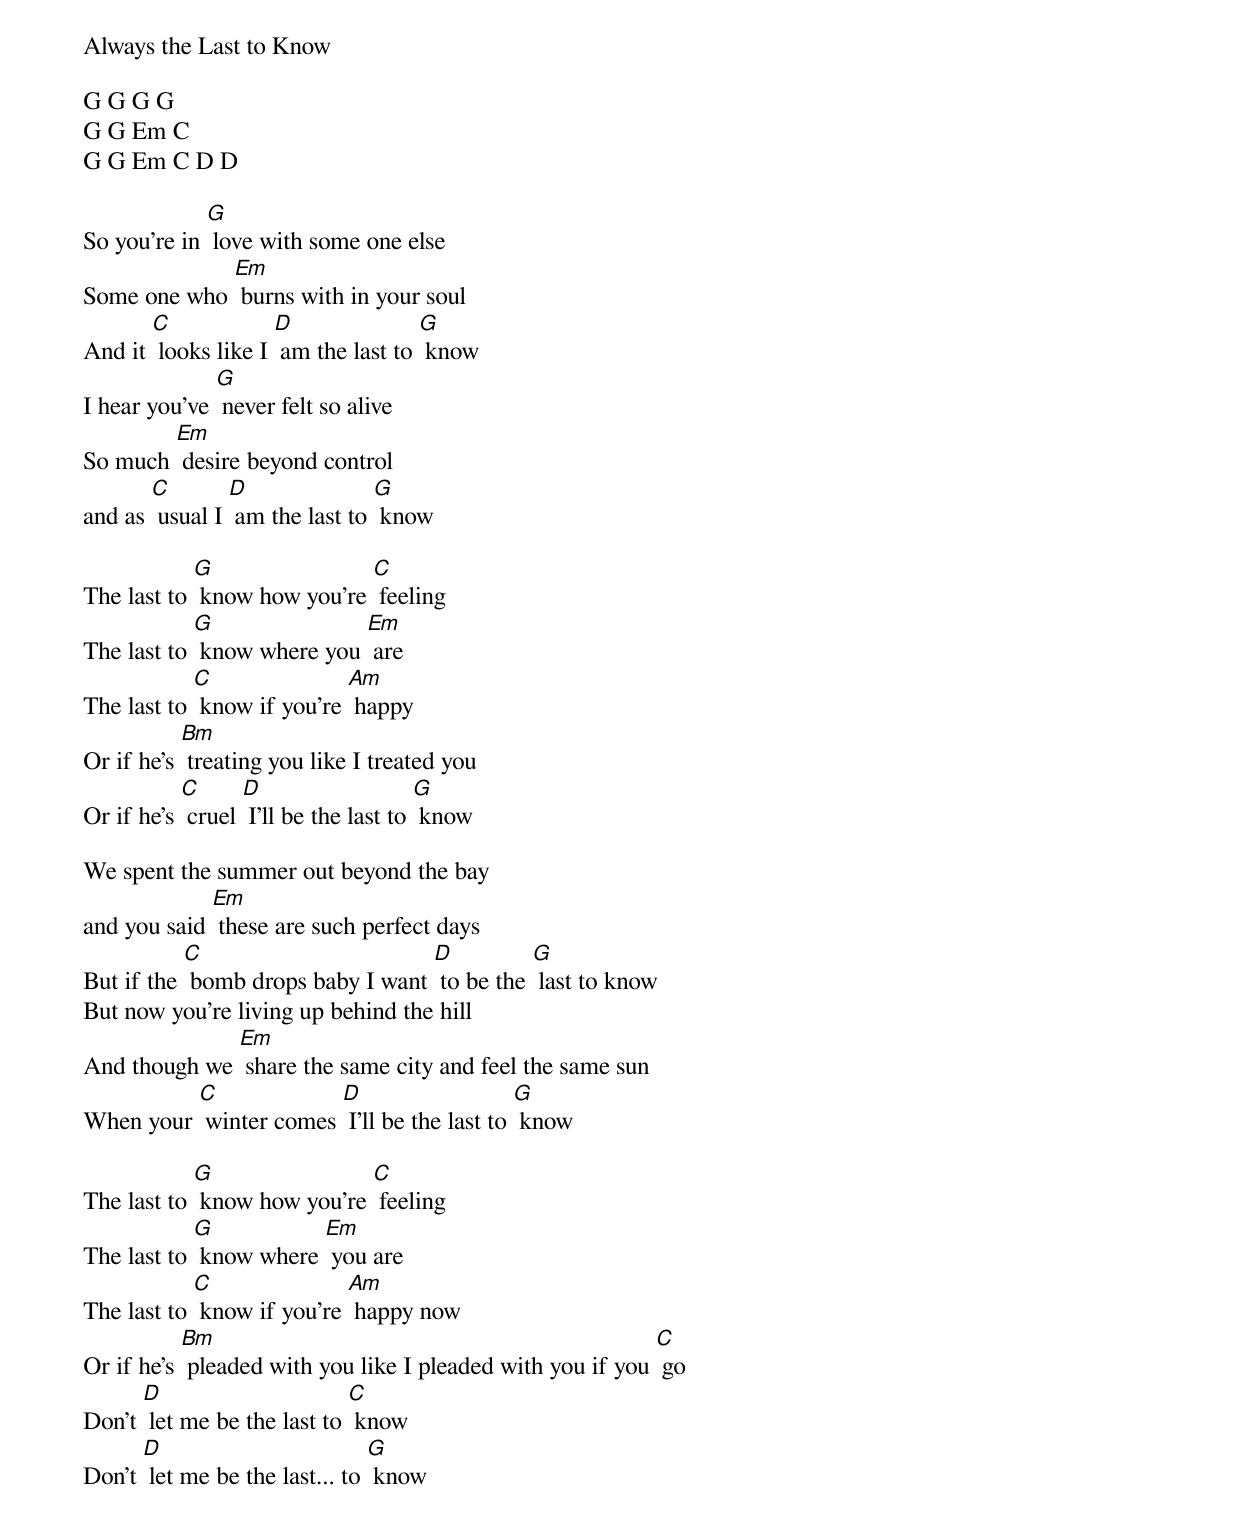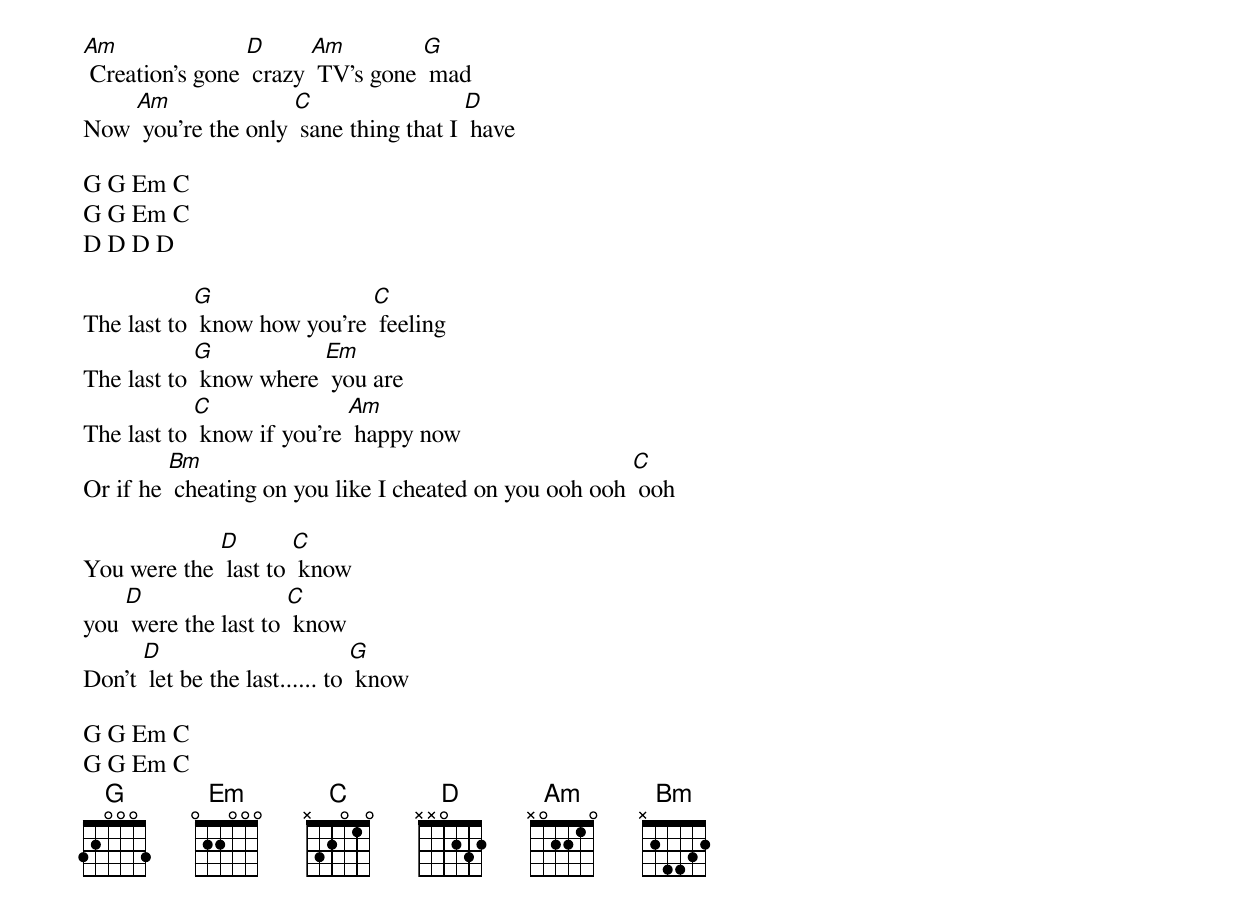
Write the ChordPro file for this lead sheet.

Always the Last to Know

G G G G
G G Em C
G G Em C D D

So you're in [G] love with some one else
Some one who [Em] burns with in your soul
And it [C] looks like I [D] am the last to [G] know
I hear you've [G] never felt so alive
So much [Em] desire beyond control
and as [C] usual I [D] am the last to [G] know

The last to [G] know how you're [C] feeling
The last to [G] know where you [Em] are
The last to [C] know if you're [Am] happy
Or if he's [Bm] treating you like I treated you
Or if he's [C] cruel [D] I'll be the last to [G] know

We spent the summer out beyond the bay
and you said [Em] these are such perfect days
But if the [C] bomb drops baby I want [D] to be the [G] last to know
But now you're living up behind the hill
And though we [Em] share the same city and feel the same sun
When your [C] winter comes [D] I'll be the last to [G] know

The last to [G] know how you're [C] feeling
The last to [G] know where [Em] you are
The last to [C] know if you're [Am] happy now
Or if he's [Bm] pleaded with you like I pleaded with you if you [C] go
Don't [D] let me be the last to [C] know
Don't [D] let me be the last... to [G] know

[Am] Creation's gone [D] crazy [Am] TV's gone [G] mad
Now [Am] you're the only [C] sane thing that I [D] have

G G Em C
G G Em C
D D D D

The last to [G] know how you're [C] feeling
The last to [G] know where [Em] you are
The last to [C] know if you're [Am] happy now
Or if he [Bm] cheating on you like I cheated on you ooh ooh [C] ooh

You were the [D] last to [C] know
you [D] were the last to [C] know
Don't [D] let be the last...... to [G] know

G G Em C
G G Em C
